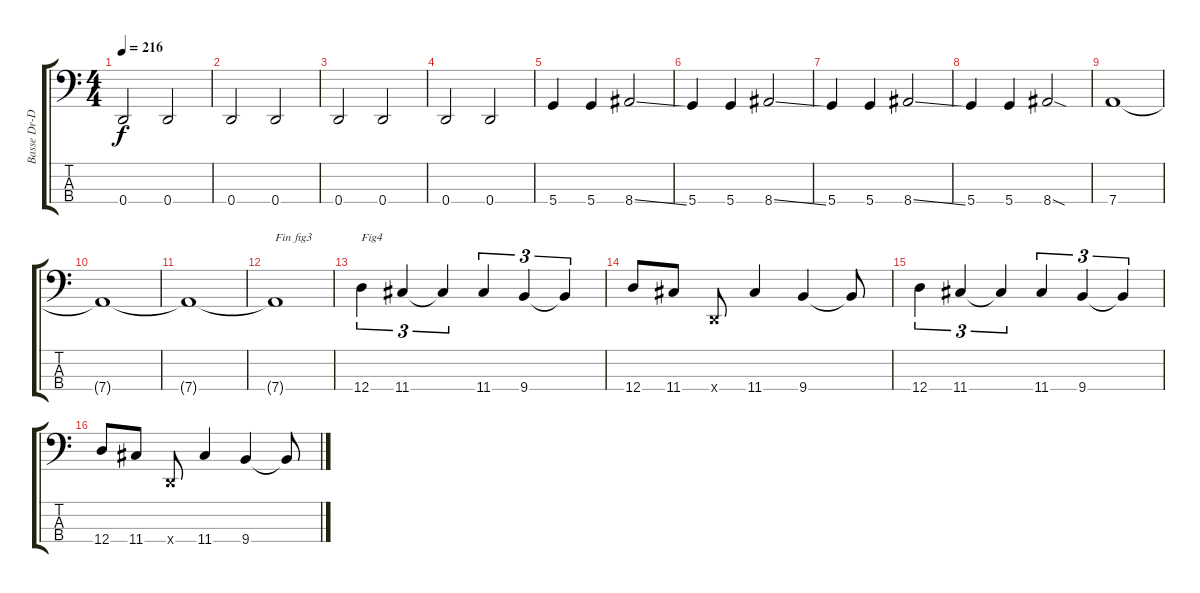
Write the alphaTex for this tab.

\track ("Basse Dr-D" "Basse Dr-D") {instrument electricbasspick}
\staff {score tabs}
\tuning (G2 D2 A1 D1) {hide}
\ts (4 4)
\tempo 216
\clef f4
\ks c
0.4.2{dy f} 0.4.2 |
0.4.2 0.4.2 |
0.4.2 0.4.2 |
0.4.2 0.4.2 |
5.4.4 5.4.4 8.4{ss}.2 |
5.4.4 5.4.4 8.4{ss}.2 |
5.4.4 5.4.4 8.4{ss}.2 |
5.4.4 5.4.4 8.4{sod}.2 |
7.4.1 |
7.4{t}.1 |
7.4{t}.1 |
7.4{t}.1{txt "Fin fig3"} |
12.4.4{tu (3 2) txt "Fig4"} 11.4.4{tu (3 2)} 11.4{t}.4{tu (3 2)} 11.4.4{tu (3 2)} 9.4.4{tu (3 2)} 9.4{t}.4{tu (3 2)} |
12.4.8 11.4.8 0.4{x}.8 11.4.4 9.4.4 9.4{t}.8 |
12.4.4{tu (3 2)} 11.4.4{tu (3 2)} 11.4{t}.4{tu (3 2)} 11.4.4{tu (3 2)} 9.4.4{tu (3 2)} 9.4{t}.4{tu (3 2)} |
12.4.8 11.4.8 0.4{x}.8 11.4.4 9.4.4 9.4{t}.8
